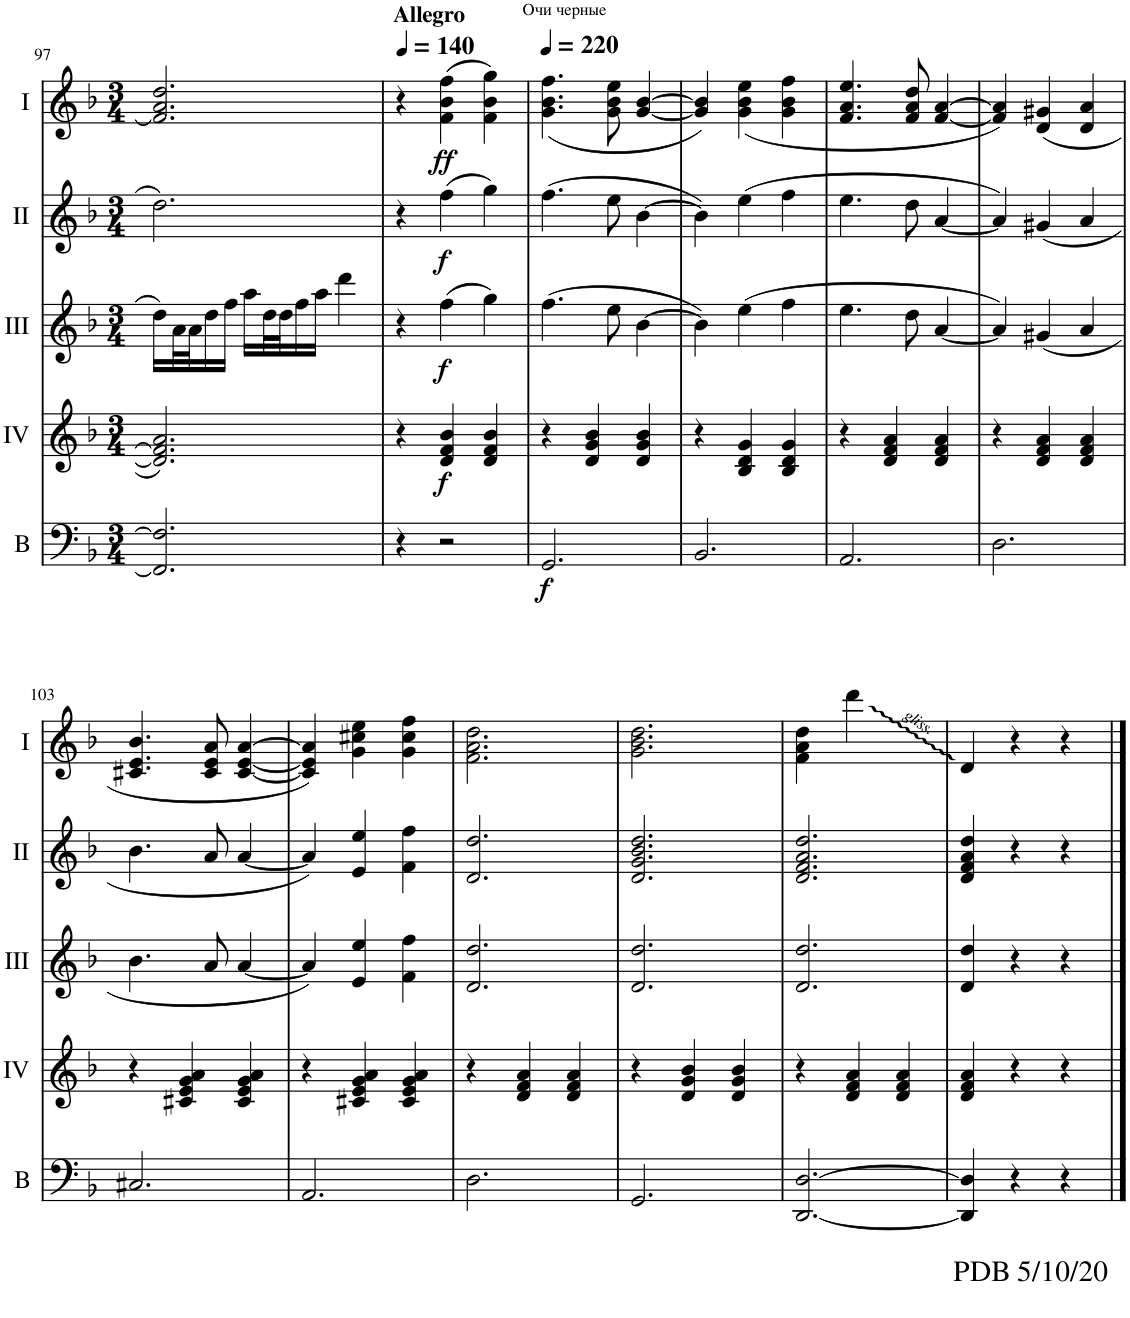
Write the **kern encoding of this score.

**kern	**dynam	**kern	**dynam	**kern	**dynam	**kern	**dynam	**kern	**dynam
*part5	*part5	*part4	*part4	*part3	*part3	*part2	*part2	*part1	*part1
*staff5	*staff5	*staff4	*staff4	*staff3	*staff3	*staff2	*staff2	*staff1	*staff1
*I"Bass	*	*I"Acc. 4	*	*I"Acc. 3	*	*I"Acc. 2	*	*I"Acc. 1	*
*I'B	*	*	*	*	*	*	*	*	*
!!LO:PB:g=z
*clefF4	*	*clefG2	*	*clefG2	*	*clefG2	*	*clefG2	*
*Trd7c12	*	*	*	*	*	*	*	*	*
*k[b-]	*	*k[b-]	*	*k[b-]	*	*k[b-]	*	*k[b-]	*
*M3/4	*	*M3/4	*	*M3/4	*	*M3/4	*	*M3/4	*
=97	=97	=97	=97	=97	=97	=97	=97	=97	=97
2.FF/] 2.F/]	.	2.d/] 2.f/] 2.a/	.	16dd\LL	.	2.dd\	.	2.f/] 2.a/ 2.dd/	.
.	.	.	.	32a\L	.	.	.	.	.
.	.	.	.	32a\J	.	.	.	.	.
.	.	.	.	16dd\	.	.	.	.	.
.	.	.	.	16ff\JJ	.	.	.	.	.
.	.	.	.	16aa\LL	.	.	.	.	.
.	.	.	.	32dd\L	.	.	.	.	.
.	.	.	.	32dd\J	.	.	.	.	.
.	.	.	.	16ff\	.	.	.	.	.
.	.	.	.	16aa\JJ	.	.	.	.	.
.	.	.	.	4ddd\	.	.	.	.	.
=98	=98	=98	=98	=98	=98	=98	=98	=98	=98
*	*	*	*	*	*	*	*	*MM140	*
!	!	!	!	!	!	!	!	!LO:TX:a:B:t=Allegro	!
4r	.	4r	.	4r	.	4r	.	4r	.
!	!	!	!LO:DY:b	!	!LO:DY:b	!	!LO:DY:b	!	!LO:DY:b
2r	.	4d/ 4f/ 4b-/	f	(4ff\	f	(4ff\	f	(4f\ 4b-\ 4ff\	ff
.	.	4d/ 4f/ 4b-/	.	4gg\)	.	4gg\)	.	4f\ 4b-\ 4gg\)	.
=99	=99	=99	=99	=99	=99	=99	=99	=99	=99
*	*	*	*	*	*	*	*	*MM220	*
!	!LO:DY:b	!	!	!	!	!	!	!	!
2.GG/	f	4r	.	(4.ff\	.	(4.ff\	.	(<4.g\ 4.b-\ 4.ff\	.
.	.	4d/ 4g/ 4b-/	.	.	.	.	.	.	.
.	.	.	.	8ee\	.	8ee\	.	8g\ 8b-\ 8ee\	.
.	.	4d/ 4g/ 4b-/	.	[4b-\	.	[4b-\	.	[4g/ [4b-/	.
=100	=100	=100	=100	=100	=100	=100	=100	=100	=100
2.BB-/	.	4r	.	4b-\])	.	4b-\])	.	4g/] 4b-/])	.
.	.	4B-/ 4d/ 4g/	.	(4ee\	.	(4ee\	.	(<4g\ 4b-\ 4ee\	.
.	.	4B-/ 4d/ 4g/	.	4ff\	.	4ff\	.	4g\ 4b-\ 4ff\	.
=101	=101	=101	=101	=101	=101	=101	=101	=101	=101
2.AA/	.	4r	.	4.ee\	.	4.ee\	.	4.f/ 4.a/ 4.ee/	.
.	.	4d/ 4f/ 4a/	.	.	.	.	.	.	.
.	.	.	.	8dd\	.	8dd\	.	8f/ 8a/ 8dd/	.
.	.	4d/ 4f/ 4a/	.	[4a/	.	[4a/	.	[4f/ [4a/	.
=102	=102	=102	=102	=102	=102	=102	=102	=102	=102
2.D\	.	4r	.	4a/])	.	4a/])	.	4f/] 4a/])	.
.	.	4d/ 4f/ 4a/	.	(<4g#X/	.	(<4g#X/	.	(<4d/ 4g#X/	.
.	.	4d/ 4f/ 4a/	.	4a/	.	4a/	.	4d/ 4a/	.
!!LO:LB:g=z
=103	=103	=103	=103	=103	=103	=103	=103	=103	=103
2.C#X/	.	4r	.	4.b-\	.	4.b-\	.	4.c#X/ 4.e/ 4.b-/	.
.	.	4c#X/ 4e/ 4g/ 4a/	.	.	.	.	.	.	.
.	.	.	.	8a/	.	8a/	.	8c#/ 8e/ 8a/	.
.	.	4c#/ 4e/ 4g/ 4a/	.	[4a/	.	[4a/	.	[4c#/ [4e/ [4a/	.
=104	=104	=104	=104	=104	=104	=104	=104	=104	=104
2.AA/	.	4r	.	4a/])	.	4a/])	.	4c#/] 4e/] 4a/])	.
.	.	4c#X/ 4e/ 4g/ 4a/	.	4e/ 4ee/	.	4e/ 4ee/	.	4g\ 4cc#X\ 4ee\	.
.	.	4c#/ 4e/ 4g/ 4a/	.	4f\ 4ff\	.	4f\ 4ff\	.	4g\ 4cc#\ 4ff\	.
=105	=105	=105	=105	=105	=105	=105	=105	=105	=105
2.D\	.	4r	.	2.d/ 2.dd/	.	2.d/ 2.dd/	.	2.f\ 2.a\ 2.dd\	.
.	.	4d/ 4f/ 4a/	.	.	.	.	.	.	.
.	.	4d/ 4f/ 4a/	.	.	.	.	.	.	.
=106	=106	=106	=106	=106	=106	=106	=106	=106	=106
2.GG/	.	4r	.	2.d/ 2.dd/	.	2.d/ 2.g/ 2.b-/ 2.dd/	.	2.g\ 2.b-\ 2.dd\	.
.	.	4d/ 4g/ 4b-/	.	.	.	.	.	.	.
.	.	4d/ 4g/ 4b-/	.	.	.	.	.	.	.
=107	=107	=107	=107	=107	=107	=107	=107	=107	=107
[2.DD/ [2.D/	.	4r	.	2.d/ 2.dd/	.	2.d/ 2.f/ 2.a/ 2.dd/	.	4f\ 4a\ 4dd\	.
.	.	4d/ 4f/ 4a/	.	.	.	.	.	4ddd\	.
.	.	4d/ 4f/ 4a/	.	.	.	.	.	4ryy	.
=108	=108	=108	=108	=108	=108	=108	=108	=108	=108
!	!	!	!	!	!	!	!	!LO:TX:b:t=For more arrangements, check out www.de-bra.nl/arrangements.html	!
!	!	!	!	!	!	!	!	!LO:TX:b:t=PDB 5/10/20	!
4DD/] 4D/]	.	4d/ 4f/ 4a/	.	4d/ 4dd/	.	4d/ 4f/ 4a/ 4dd/	.	4d/	.
4r	.	4r	.	4r	.	4r	.	4r	.
4r	.	4r	.	4r	.	4r	.	4r	.
==	==	==	==	==	==	==	==	==	==
*-	*-	*-	*-	*-	*-	*-	*-	*-	*-
